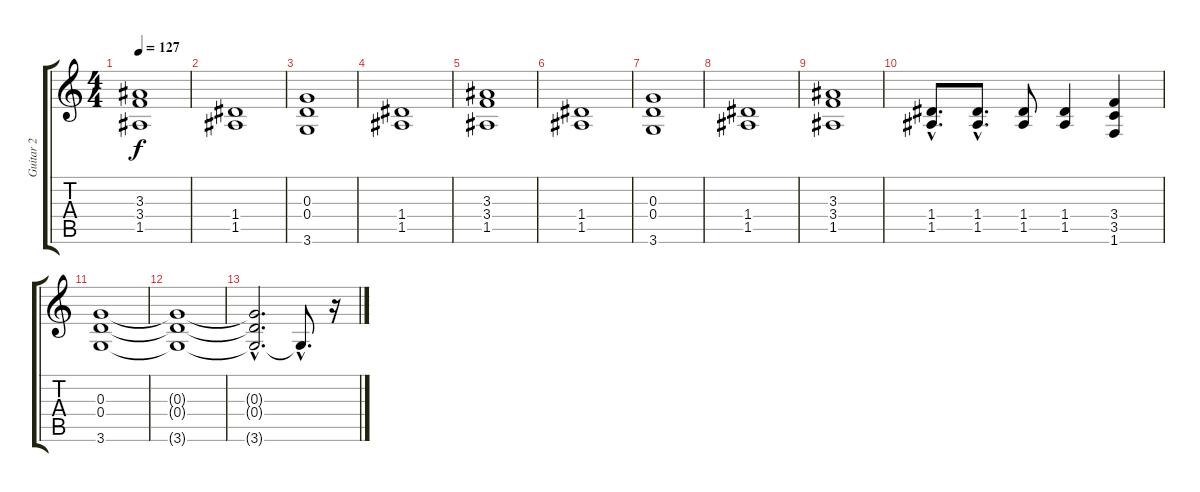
\track ("Guitar 2" "Guitar 2") {instrument overdrivenguitar}
\staff {score tabs}
\tuning (E4 B3 G3 D3 A2 E2) {hide}
\ts (4 4)
\tempo 127
\clef g2
\ks c
(3.3 3.4 1.5).1{dy f} |
(1.4 1.5).1 |
(0.3 0.4 3.6).1 |
(1.4 1.5).1 |
(3.3 3.4 1.5).1 |
(1.4 1.5).1 |
(0.3 0.4 3.6).1 |
(1.4 1.5).1 |
(3.3 3.4 1.5).1 |
(1.4{hac} 1.5{hac}).8{d} (1.4{hac} 1.5{hac}).8{d} (1.4 1.5).8 (1.4 1.5).4 (3.4 3.5 1.6).4 |
(0.3 0.4 3.6).1 |
(0.3{t} 0.4{t} 3.6{t}).1 |
(0.3{t} 0.4{hac t} 3.6{hac t}).2{d} 3.6{hac t}.8{d} r.16
